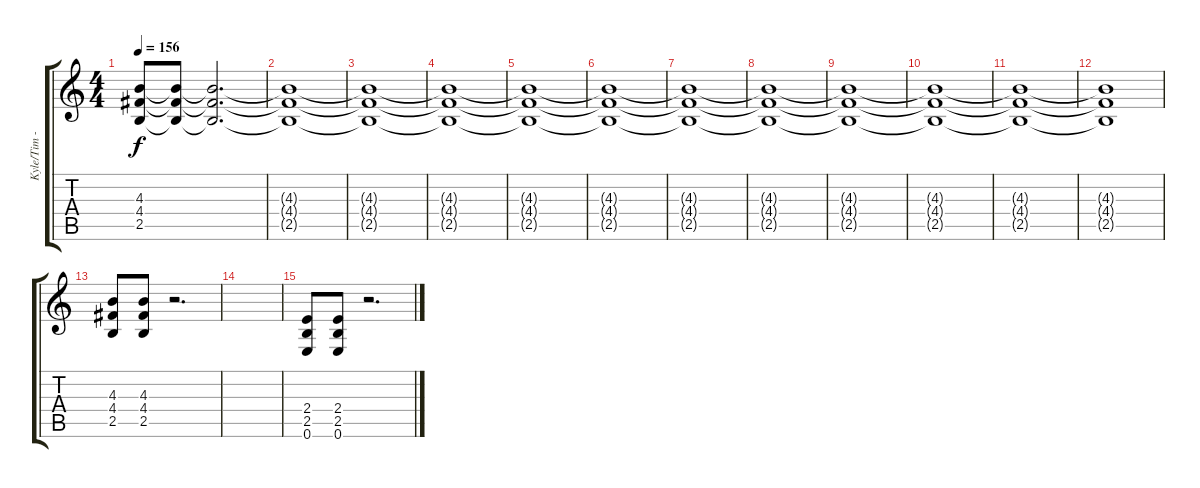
\track ("Kyle/Tim - Guitar" "Kyle/Tim -") {instrument distortionguitar}
\staff {score tabs}
\tuning (E4 B3 G3 D3 A2 E2) {hide}
\ts (4 4)
\tempo 156
\clef g2
\ks c
(4.3 4.4 2.5).8{dy f volume 11} (4.3{t} 4.4{t} 2.5{t}).8 (4.3{t} 4.4{t} 2.5{t}).2{d} |
(4.3{t} 4.4{t} 2.5{t}).1{volume 3} |
(4.3{t} 4.4{t} 2.5{t}).1 |
(4.3{t} 4.4{t} 2.5{t}).1 |
(4.3{t} 4.4{t} 2.5{t}).1 |
(4.3{t} 4.4{t} 2.5{t}).1 |
(4.3{t} 4.4{t} 2.5{t}).1 |
(4.3{t} 4.4{t} 2.5{t}).1 |
(4.3{t} 4.4{t} 2.5{t}).1 |
(4.3{t} 4.4{t} 2.5{t}).1 |
(4.3{t} 4.4{t} 2.5{t}).1 |
(4.3{t} 4.4{t} 2.5{t}).1 |
(4.3 4.4 2.5).8{volume 11} (4.3 4.4 2.5).8 r.2{d} |
|
(2.4 2.5 0.6).8 (2.4 2.5 0.6).8 r.2{d}
